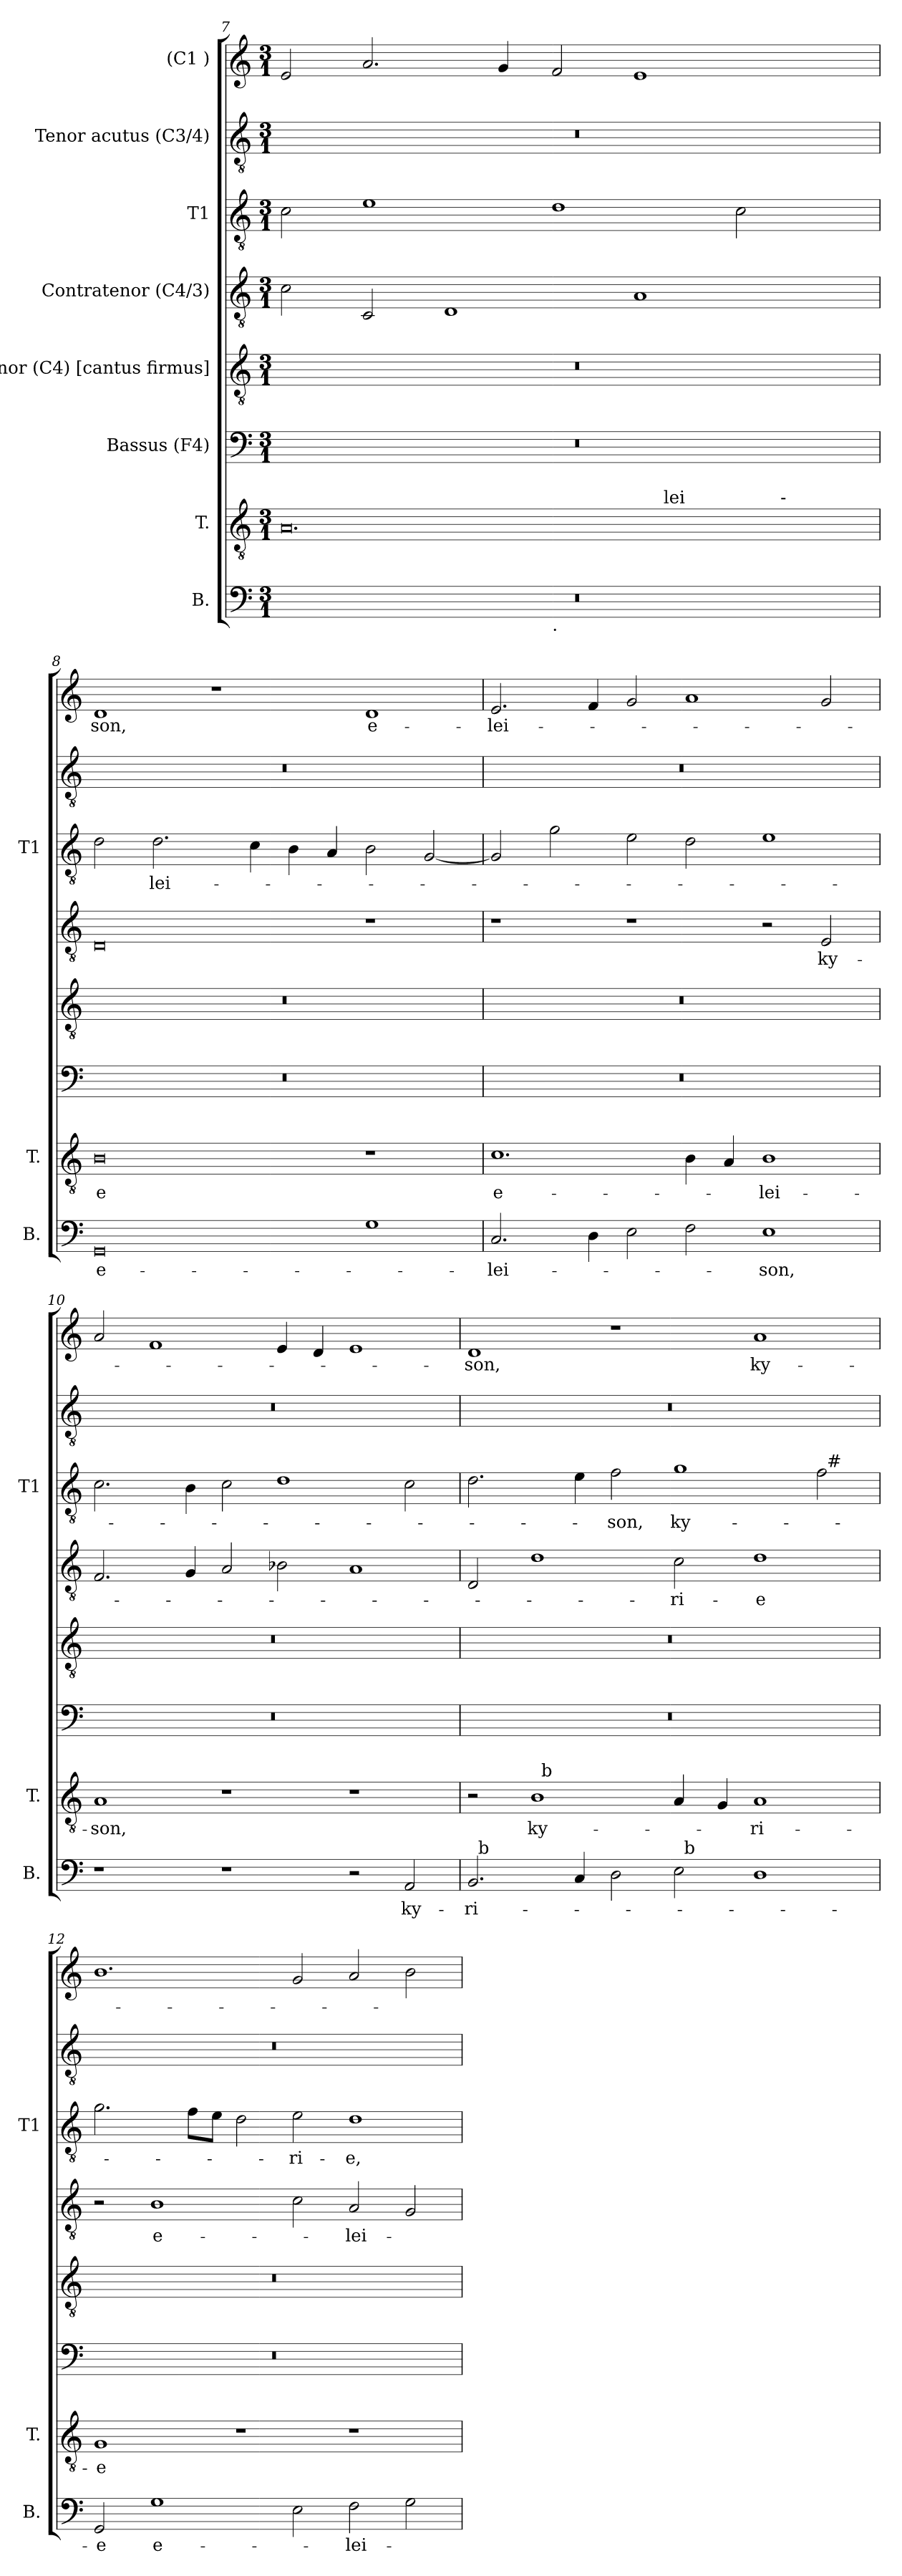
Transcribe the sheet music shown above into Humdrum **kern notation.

**kern	**text	**kern	**text	**kern	**kern	**kern	**text	**kern	**text	**kern	**kern	**text
*part8	*part8	*part7	*part7	*part6	*part5	*part4	*part4	*part3	*part3	*part2	*part1	*part1
*staff8	*staff8	*staff7	*staff7	*staff6	*staff5	*staff4	*staff4	*staff3	*staff3	*staff2	*staff1	*staff1
*I"B.	*	*I"T.	*	*I"Bassus (F4)	*I"Tenor (C4) [cantus firmus]	*I"Contratenor (C4/3)	*	*I"T1	*	*I"Tenor acutus (C3/4)	*I"(C1 )	*
*I'B.	*	*I'T.	*	*	*	*	*	*I'T1	*	*	*	*
*clefF4	*	*clefGv2	*	*clefF4	*clefGv2	*clefGv2	*	*clefGv2	*	*clefGv2	*clefG2	*
*	*	*	*	*ITrd7c12	*	*	*	*	*	*	*	*
*k[]	*	*k[]	*	*k[]	*k[]	*k[]	*	*k[]	*	*k[]	*k[]	*
*C:	*	*C:	*	*C:	*C:	*C:	*	*C:	*	*C:	*C:	*
*M3/1	*	*M3/1	*	*M3/1	*M3/1	*M3/1	*	*M3/1	*	*M3/1	*M3/1	*
=7	=7	=7	=7	=7	=7	=7	=7	=7	=7	=7	=7	=7
*^	*	*^	*	*	*	*	*	*	*	*	*	*
*	*	*	*	*^	*	*	*	*	*	*	*	*	*	*
0.r	1.ryy	.	0.A	1ryy	1ryy	.	0.r	0.r	2c\	.	2c\	.	0.r	2e/	.
.	.	.	.	.	.	.	.	.	2C/	.	1e	.	.	2.a/	.
.	.	.	.	1ryy	1ryy	.	.	.	1D	.	.	.	.	.	.
.	.	.	.	.	.	.	.	.	.	.	.	.	.	4g/	.
!	!LO:TX:b:t=.	!	!	!	!	!	!	!	!	!	!	!	!	!	!
.	1.ryy	.	.	.	.	.	.	.	.	.	1d	.	.	2f/	.
.	.	.	.	16.ryy	2ryy	.	.	.	1A	.	.	.	.	1e	.
!	!	!	!	!LO:TX:a:t=lei	!	!	!	!	!	!	!	!	!	!	!
.	.	.	.	2ryy	.	.	.	.	.	.	.	.	.	.	.
.	.	.	.	.	8ryy	.	.	.	.	.	2c\	.	.	.	.
.	.	.	.	4ryy	.	.	.	.	.	.	.	.	.	.	.
!	!	!	!	!	!LO:TX:a:t=-	!	!	!	!	!	!	!	!	!	!
.	.	.	.	.	4.ryy	.	.	.	.	.	.	.	.	.	.
.	.	.	.	8ryy	.	.	.	.	.	.	.	.	.	.	.
.	.	.	.	32ryy	.	.	.	.	.	.	.	.	.	.	.
=8	=8	=8	=8	=8	=8	=8	=8	=8	=8	=8	=8	=8	=8	=8	=8
!	!	!	!LO:TX:a:t=son,	!	!	!	!	!	!	!	!	!	!	!	!
!	!	!LO:LY:b:rj	!	!	!	!LO:LY:b:rj	!	!	!	!	!	!	!	!	!LO:LY:b
*v	*v	*	*	*	*	*	*	*	*	*	*	*	*	*	*
*	*	*v	*v	*v	*	*	*	*	*	*	*	*	*	*
0GG	e-	0B	-e	0.r	0.r	0D	.	2d\	.	0.r	1d	-son,
!	!	!	!	!	!	!	!	!	!LO:LY:b	!	!	!
.	.	.	.	.	.	.	.	2.d\	-lei-	.	.	.
.	.	.	.	.	.	.	.	.	.	.	1r	.
.	.	.	.	.	.	.	.	4c\	.	.	.	.
.	.	.	.	.	.	.	.	4B\	.	.	.	.
.	.	.	.	.	.	.	.	4A/	.	.	.	.
!	!	!	!	!	!	!	!	!	!	!	!	!LO:LY:b:rj
1G	.	1r	.	.	.	1r	.	2B\	.	.	1d	e-
.	.	.	.	.	.	.	.	[>2G/	.	.	.	.
!!LO:PB:g=z
=9	=9	=9	=9	=9	=9	=9	=9	=9	=9	=9	=9	=9
!	!LO:LY:b	!	!LO:LY:b:rj	!	!	!	!	!	!	!	!	!LO:LY:b
2.C/	-lei-	1.c	e-	0.r	0.r	1r	.	2G/]	.	0.r	2.e/	-lei-
.	.	.	.	.	.	.	.	2g\	.	.	.	.
4D\	.	.	.	.	.	.	.	.	.	.	4f/	.
2E\	.	.	.	.	.	1r	.	2e\	.	.	2g/	.
2F\	.	4B\	.	.	.	.	.	2d\	.	.	1a	.
.	.	4A/	.	.	.	.	.	.	.	.	.	.
!	!LO:LY:b	!	!LO:LY:b	!	!	!	!	!	!	!	!	!
1E	-son,	1B	-lei-	.	.	2r	.	1e	.	.	.	.
!	!	!	!	!	!	!	!LO:LY:b	!	!	!	!	!
.	.	.	.	.	.	2E/	-ky-	.	.	.	2g/	.
=10	=10	=10	=10	=10	=10	=10	=10	=10	=10	=10	=10	=10
!	!	!	!LO:LY:b	!	!	!	!	!	!	!	!	!
1r	.	1A	-son,	0.r	0.r	2.F/	.	2.c\	.	0.r	2a/	.
.	.	.	.	.	.	.	.	.	.	.	1f	.
.	.	.	.	.	.	4G/	.	4B\	.	.	.	.
1r	.	1r	.	.	.	2A/	.	2c\	.	.	.	.
.	.	.	.	.	.	2B-X\	.	1d	.	.	4e/	.
.	.	.	.	.	.	.	.	.	.	.	4d/	.
2r	.	1r	.	.	.	1A	.	.	.	.	1e	.
!	!LO:LY:b	!	!	!	!	!	!	!	!	!	!	!
2AA/	ky-	.	.	.	.	.	.	2c\	.	.	.	.
=11	=11	=11	=11	=11	=11	=11	=11	=11	=11	=11	=11	=11
!	!LO:LY:b	!	!	!	!	!	!	!	!	!	!	!LO:LY:b
*^	*	*^	*	*	*	*	*	*^	*	*	*	*
*	*^	*	*	*	*	*	*	*	*	*	*	*	*	*	*
2.BB/	32ryy	1ryy	-ri-	2r	2ryy	.	0.r	0.r	2D/	.	2.d\	1ryy	.	0.r	1d	-son,
!	!LO:TX:a:t=b	!	!	!	!	!	!	!	!	!	!	!	!	!	!	!
.	1ryy	.	.	.	.	.	.	.	.	.	.	.	.	.	.	.
!	!	!	!	!	!	!LO:LY:b	!	!	!	!	!	!	!	!	!	!
.	.	.	.	1B	32ryy	ky-	.	.	1d	.	.	.	.	.	.	.
!	!	!	!	!	!LO:TX:a:t=b	!	!	!	!	!	!	!	!	!	!	!
.	.	.	.	.	1ryy	.	.	.	.	.	.	.	.	.	.	.
4C/	.	.	.	.	.	.	.	.	.	.	4e\	.	.	.	.	.
!	!	!	!	!	!	!	!	!	!	!	!	!	!LO:LY:b	!	!	!
2D\	.	2ryy	.	.	.	.	.	.	.	.	2f\	1ryy	-son,	.	1r	.
.	1ryy	.	.	.	.	.	.	.	.	.	.	.	.	.	.	.
!	!	!	!	!	!	!	!	!	!	!LO:LY:b	!	!	!LO:LY:b	!	!	!
2E\	.	32ryy	.	4A/	.	.	.	.	2c\	-ri-	1g	.	ky-	.	.	.
!	!	!LO:TX:a:t=b	!	!	!	!	!	!	!	!	!	!	!	!	!	!
.	.	1ryy	.	.	1ryy	.	.	.	.	.	.	.	.	.	.	.
.	.	.	.	4G/	.	.	.	.	.	.	.	.	.	.	.	.
!	!	!	!	!	!	!LO:LY:b	!	!	!	!LO:LY:b:rj	!	!	!	!	!	!LO:LY:b
1D	.	.	.	1A	.	-ri-	.	.	1d	-e	.	2ryy	.	.	1a	ky-
.	2ryy	.	.	.	.	.	.	.	.	.	.	.	.	.	.	.
.	.	.	.	.	.	.	.	.	.	.	2f\	32ryy	.	.	.	.
!	!	!	!	!	!	!	!	!	!	!	!	!LO:TX:a:t=#	!	!	!	!
.	4...ryy	4...ryy	.	.	4...ryy	.	.	.	.	.	.	4...ryy	.	.	.	.
!!LO:LB:g=z
=12	=12	=12	=12	=12	=12	=12	=12	=12	=12	=12	=12	=12	=12	=12	=12	=12
!	!	!	!LO:LY:b	!	!	!LO:LY:b:rj	!	!	!	!	!	!	!	!	!	!
*v	*v	*v	*	*	*	*	*	*	*	*	*v	*v	*	*	*	*
*	*	*v	*v	*	*	*	*	*	*	*	*	*	*
2GG/	-e	1G	-e	0.r	0.r	2r	.	2.g\	.	0.r	1.b	.
!	!LO:LY:b:rj	!	!	!	!	!	!LO:LY:b:rj	!	!	!	!	!
1G	e-	.	.	.	.	1B	e-	.	.	.	.	.
.	.	.	.	.	.	.	.	8f\L	.	.	.	.
.	.	.	.	.	.	.	.	8e\J	.	.	.	.
.	.	1r	.	.	.	.	.	2d\	.	.	.	.
!	!	!	!	!	!	!	!	!	!LO:LY:b	!	!	!
2E\	.	.	.	.	.	2c\	.	2e\	-ri-	.	2g/	.
!	!LO:LY:b	!	!	!	!	!	!LO:LY:b	!	!LO:LY:b	!	!	!
2F\	-lei-	1r	.	.	.	2A/	-lei-	1d	-e,	.	2a/	.
2G\	.	.	.	.	.	2G/	.	.	.	.	2b\	.
=	=	=	=	=	=	=	=	=	=	=	=	=
*-	*-	*-	*-	*-	*-	*-	*-	*-	*-	*-	*-	*-
